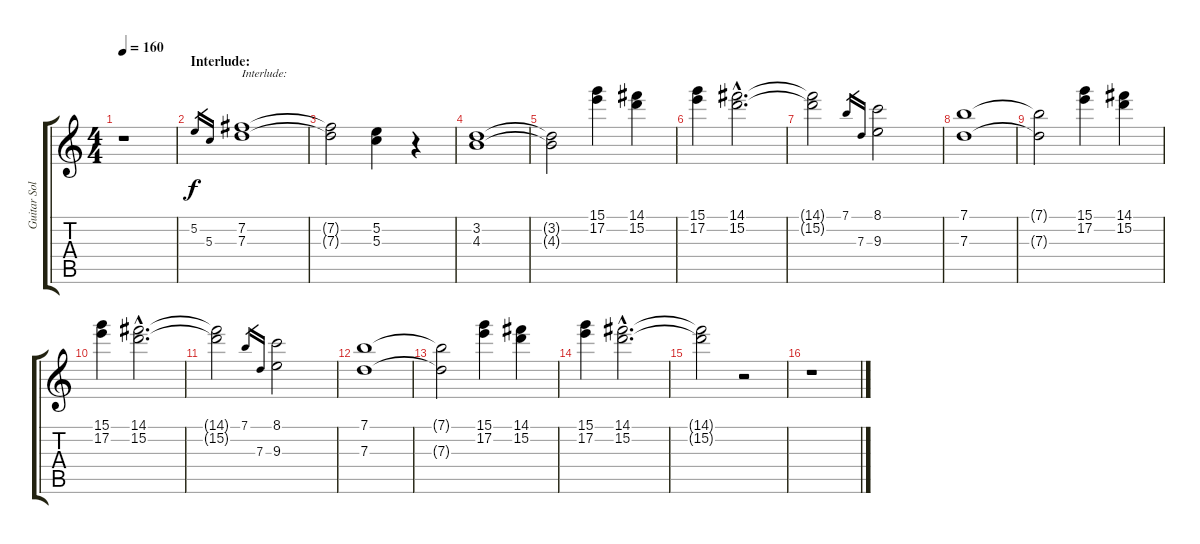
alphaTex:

\track ("Guitar Solo" "Guitar Sol") {instrument distortionguitar}
\staff {score tabs}
\tuning (E4 B3 G3 D3 A2 E2) {hide}
\ts (4 4)
\tempo 160
\clef g2
\ks c
r.1{dy f} |
\section ("" "Interlude:")
5.2.16{gr} 5.3.16{gr} (7.2 7.3).1{txt "Interlude:" volume 14} |
(7.2{t} 7.3{t}).2 (5.2 5.3).4 r.4 |
(3.2 4.3).1 |
(3.2{t} 4.3{t}).2 (15.1 17.2).4 (14.1 15.2).4 |
(15.1 17.2).4 (14.1{hac} 15.2{hac}).2{d} |
(14.1{t} 15.2{t}).2 7.1.16{gr} 7.3.16{gr} (8.1 9.3).2 |
(7.1 7.3).1 |
(7.1{t} 7.3{t}).2 (15.1 17.2).4 (14.1 15.2).4 |
(15.1 17.2).4 (14.1{hac} 15.2{hac}).2{d} |
(14.1{t} 15.2{t}).2 7.1.16{gr} 7.3.16{gr} (8.1 9.3).2 |
(7.1 7.3).1 |
(7.1{t} 7.3{t}).2 (15.1 17.2).4 (14.1 15.2).4 |
(15.1 17.2).4 (14.1{hac} 15.2{hac}).2{d} |
(14.1{t} 15.2{t}).2 r.2 |
r.1
